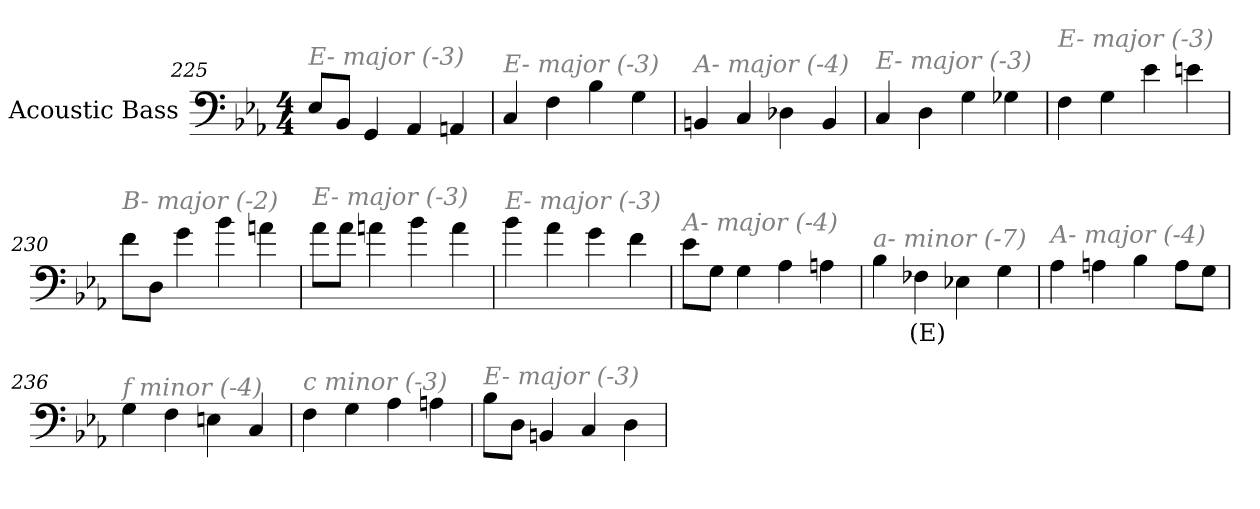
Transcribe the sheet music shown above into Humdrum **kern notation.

**kern	**text
*part1	*part1
*staff1	*staff1
*I"Acoustic Bass	*
*clefF4	*
*ITrd7c12	*
*k[b-e-a-]	*
*E-:	*
*M4/4	*
=225	=225
!LO:TX:i:color=#808080:t=E- major (-3)	!
8EE-L	.
8BBB-J	.
4GGG	.
4AAA-	.
4AAAn	.
=226	=226
!LO:TX:i:color=#808080:t=E- major (-3)	!
4CC	.
4FF	.
4BB-	.
4GG	.
=227	=227
!LO:TX:i:color=#808080:t=A- major (-4)	!
4BBBn	.
4CC	.
4DD-X	.
4BBB	.
=228	=228
!LO:TX:i:color=#808080:t=E- major (-3)	!
4CC	.
4DD	.
4GG	.
4GG-X	.
=229	=229
!LO:TX:i:color=#808080:t=E- major (-3)	!
4FF	.
4GG	.
4E-	.
4En	.
=230	=230
!LO:TX:i:color=#808080:t=B- major (-2)	!
8FL	.
8DDJ	.
4G	.
4B-	.
4An	.
=231	=231
!LO:TX:i:color=#808080:t=E- major (-3)	!
8A-L	.
8A-J	.
4An	.
4B-	.
4A	.
=232	=232
!LO:TX:i:color=#808080:t=E- major (-3)	!
4B-	.
4A-	.
4G	.
4F	.
=233	=233
!LO:TX:i:color=#808080:t=A- major (-4)	!
8E-L	.
8GGJ	.
4GG	.
4AA-	.
4AAn	.
=234	=234
!LO:TX:i:color=#808080:t=a- minor (-7)	!
4BB-	.
4FF-Xi	(E)
4EE-X	.
4GG	.
=235	=235
!LO:TX:i:color=#808080:t=A- major (-4)	!
4AA-	.
4AAn	.
4BB-	.
8AAL	.
8GGJ	.
=236	=236
!LO:TX:i:color=#808080:t=f minor (-4)	!
4GG	.
4FF	.
4EEn	.
4CC	.
=237	=237
!LO:TX:i:color=#808080:t=c minor (-3)	!
4FF	.
4GG	.
4AA-	.
4AAn	.
=238	=238
!LO:TX:i:color=#808080:t=E- major (-3)	!
8BB-L	.
8DDJ	.
4BBBn	.
4CC	.
4DD	.
=	=
*-	*-
